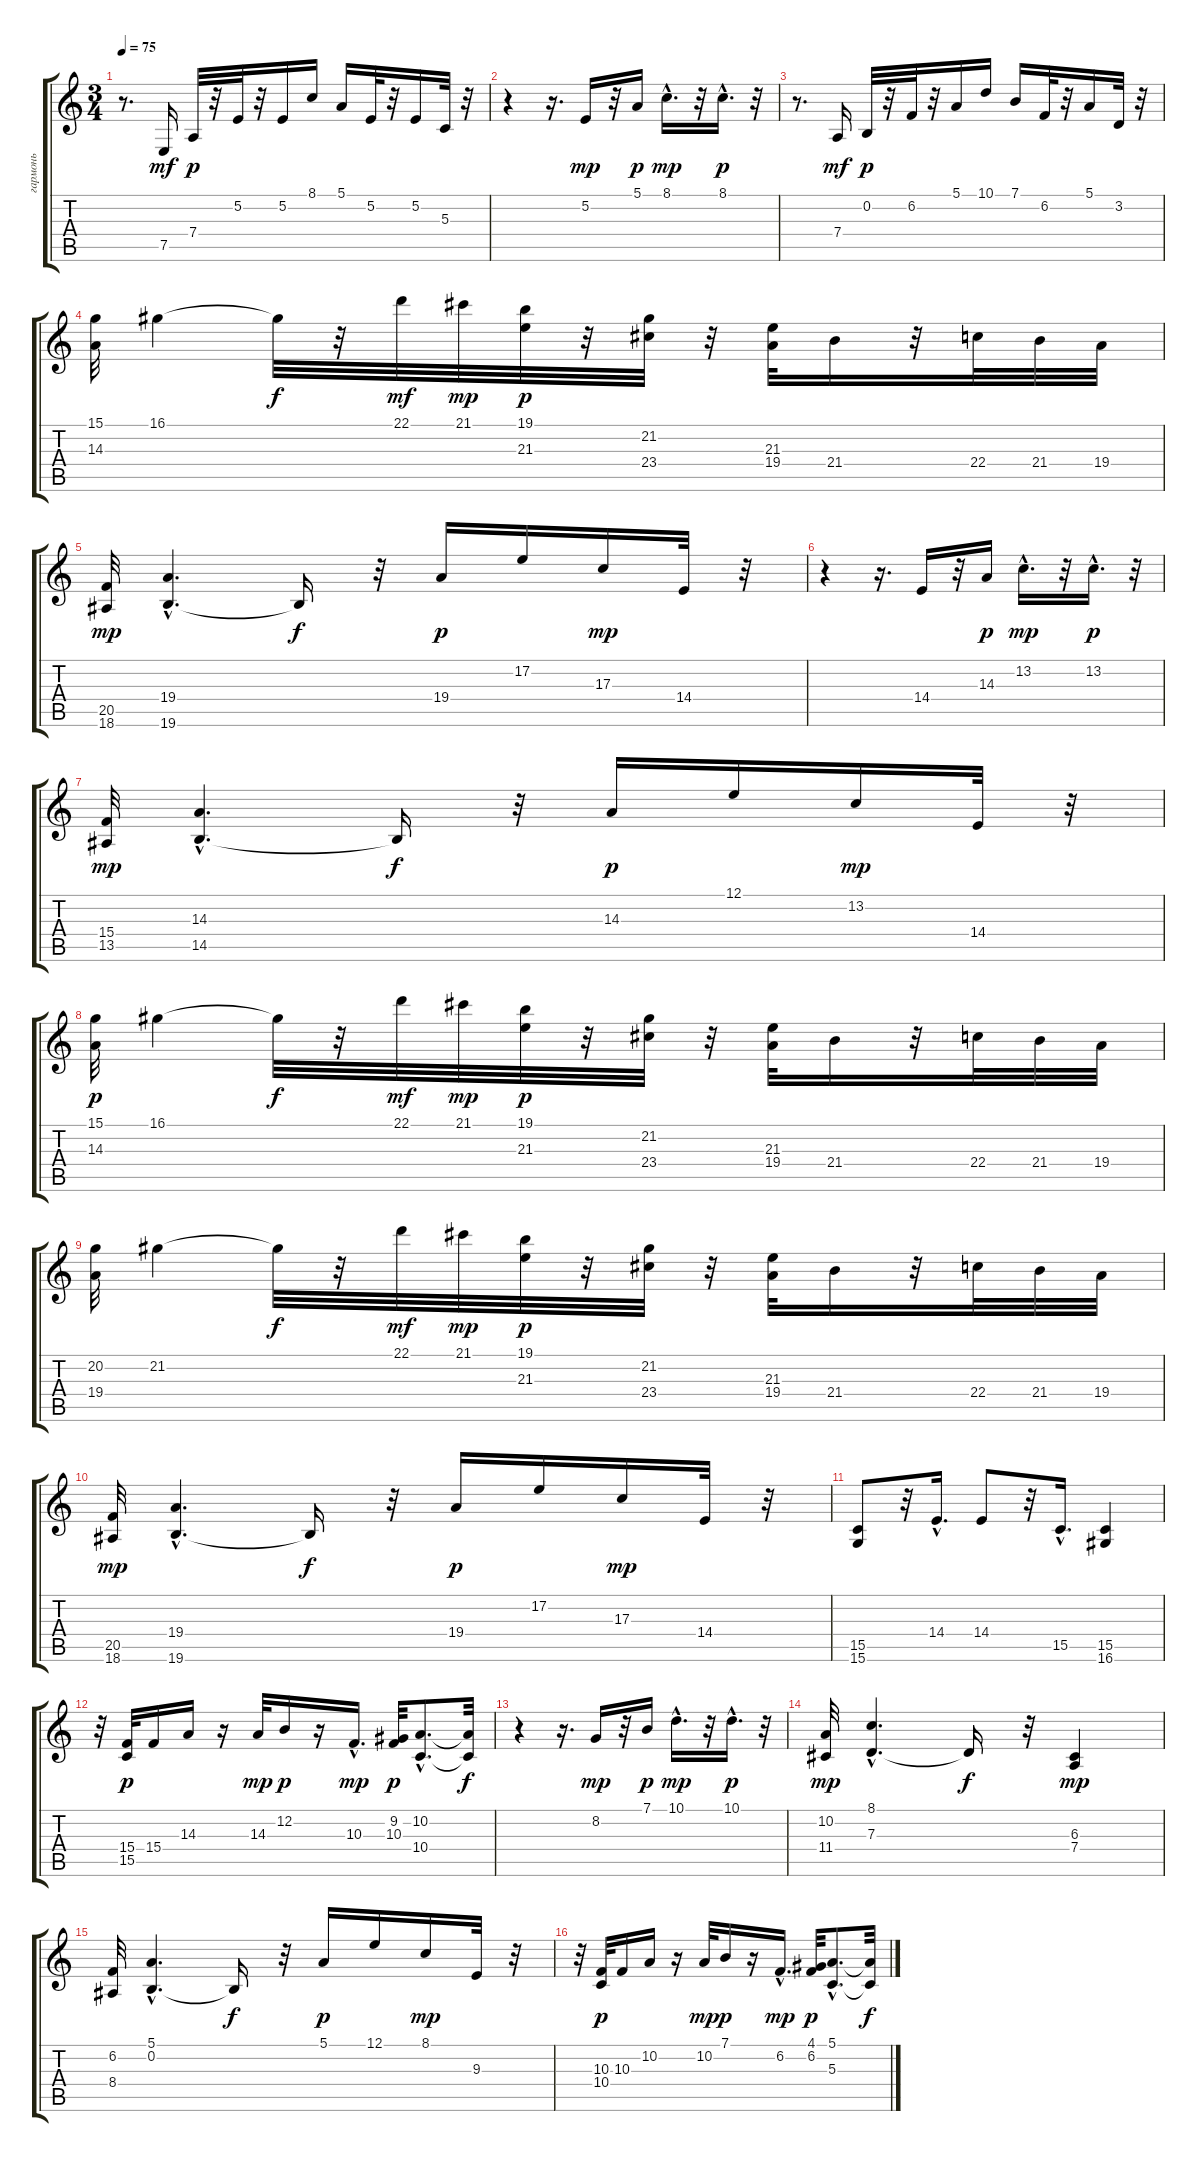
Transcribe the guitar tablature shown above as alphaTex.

\track ("гармонь" "гармонь") {instrument harmonica}
\staff {score tabs}
\tuning (E4 B3 G3 D3 A2 E2) {hide}
\ts (3 4)
\tempo 75
\clef g2
\ks c
r.8{d dy p} 7.5.16{dy mf} 7.4.32{dy p} r.32 5.2.32 r.32 5.2.16 8.1.16 5.1.16 5.2.32 r.32 5.2.16 5.3.32 r.32 |
r.4 r.16{d} 5.2.16{dy mp} r.32 5.1.16{dy p} 8.1{hac}.16{d dy mp} r.32 8.1{hac}.16{d dy p} r.32 |
r.8{d} 7.4.16{dy mf} 0.2.32{dy p} r.32 6.2.32 r.32 5.1.16 10.1.16 7.1.16 6.2.32 r.32 5.1.16 3.2.32 r.32 |
(15.1 14.3).32 16.1.4 16.1{t}.32{dy f} r.32 22.1.32{dy mf} 21.1.32{dy mp} (19.1 21.3).32{dy p} r.32 (21.2 23.4).32 r.32 (21.3 19.4).32{volume 5} 21.4.16{volume 4} r.32 22.4.32{volume 2} 21.4.32 19.4.32 |
(20.5 18.6).32{dy mp} (19.4{hac} 19.6{hac}).4{d} 19.6{t}.16{dy f} r.32 19.4.16{dy p} 17.2.16 17.3.16{dy mp} 14.4.32 r.32 |
r.4 r.16{d} 14.4.16 r.32 14.3.16{dy p} 13.2{hac}.16{d dy mp} r.32 13.2{hac}.16{d dy p} r.32 |
(15.4 13.5).32{dy mp} (14.3{hac} 14.5{hac}).4{d} 14.5{t}.16{dy f} r.32 14.3.16{dy p} 12.1.16 13.2.16{dy mp} 14.4.32 r.32 |
(15.1 14.3).32{dy p} 16.1.4 16.1{t}.32{dy f} r.32 22.1.32{dy mf} 21.1.32{dy mp} (19.1 21.3).32{dy p} r.32 (21.2 23.4).32 r.32 (21.3 19.4).32 21.4.16 r.32 22.4.32{volume 1} 21.4.32 19.4.32{volume 1} |
(20.2 19.4).32{volume 0} 21.2.4 21.2{t}.32{dy f} r.32 22.1.32{dy mf} 21.1.32{dy mp} (19.1 21.3).32{dy p} r.32 (21.2 23.4).32 r.32 (21.3 19.4).32 21.4.16 r.32 22.4.32 21.4.32 19.4.32 |
(20.5 18.6).32{dy mp} (19.4{hac} 19.6{hac}).4{d} 19.6{t}.16{dy f} r.32 19.4.16{dy p} 17.2.16 17.3.16{dy mp} 14.4.32 r.32 |
(15.5 15.6).8 r.32 14.4{hac}.16{d} 14.4.8 r.32 15.5{hac}.16{d} (15.5 16.6).4 |
r.32 (15.4 15.5).32{dy p} 15.4.16 14.3.16 r.16 14.3.32{dy mp} 12.2.16{dy p} r.16 10.3{hac}.16{d dy mp} (9.2 10.3).32{dy p} (10.2{hac} 10.4{hac}).8{d} (10.2{t} 10.4{t}).32{dy f} |
r.4 r.16{d} 8.2.16{dy mp} r.32 7.1.16{dy p} 10.1{hac}.16{d dy mp} r.32 10.1{hac}.16{d dy p} r.32 |
(10.2 11.4).32{dy mp} (8.1{hac} 7.3{hac}).4{d} 7.3{t}.16{dy f} r.32 (6.3 7.4).4{dy mp} |
(6.2 8.4).32 (5.1{hac} 0.2{hac}).4{d} 0.2{t}.16{dy f} r.32 5.1.16{dy p} 12.1.16 8.1.16{dy mp} 9.3.32{volume 1} r.32 |
r.32 (10.3 10.4).32{dy p volume 4} 10.3.16{volume 4} 10.2.16 r.16 10.2.32{dy mp} 7.1.16{dy p} r.16 6.2{hac}.16{d dy mp} (4.1 6.2).32{dy p} (5.1{hac} 5.3{hac}).8{d} (5.1{t} 5.3{t}).32{dy f}
